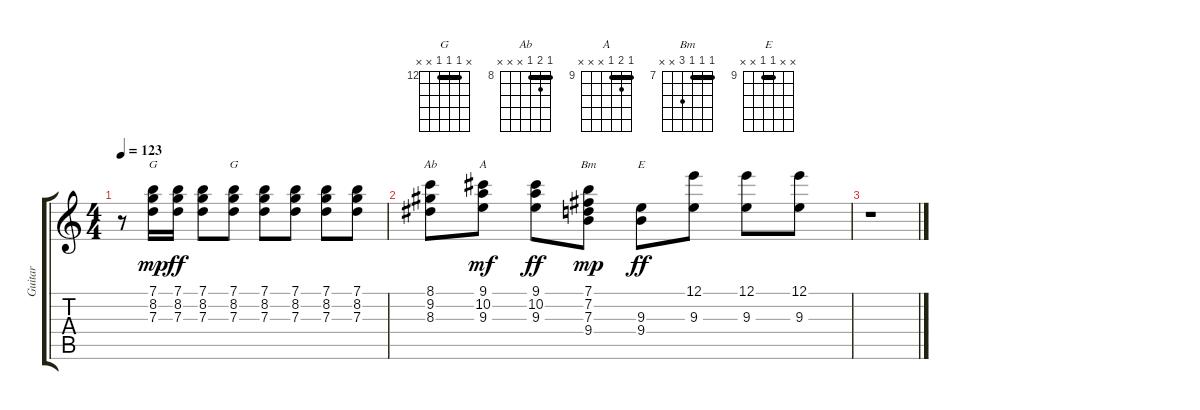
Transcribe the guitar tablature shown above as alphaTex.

\track ("Guitar" "Guitar") {instrument electricguitarclean}
\staff {score tabs}
\tuning (E4 B3 G3 D3 A2 E2) {hide}
\chord ("G" 10 x 12 12 x x) {firstfret 10}
\chord ("G" x 12 12 12 x x) {firstfret 12 barre 12}
\chord ("Ab" 8 9 8 x x x) {firstfret 8 barre 8}
\chord ("A" 9 10 9 x x x) {firstfret 9 barre 9}
\chord ("Bm" 7 7 7 9 x x) {firstfret 7 barre 7}
\chord ("E" x x 9 9 x x) {firstfret 9 barre 9}
\ts (4 4)
\tempo 123
\clef g2
\ks c
r.8{dy mp} (7.1 8.2 7.3).16{ch "G"} (7.1 8.2 7.3).16{dy ff} (7.1 8.2 7.3).8 (7.1 8.2 7.3).8{ch "G"} (7.1 8.2 7.3).8 (7.1 8.2 7.3).8 (7.1 8.2 7.3).8 (7.1 8.2 7.3).8 |
(8.1 9.2 8.3).8{ch "Ab"} (9.1 10.2 9.3).8{ch "A" dy mf} (9.1 10.2 9.3).8{dy ff} (7.1 7.2 7.3 9.4).8{ch "Bm" dy mp} (9.3 9.4).8{ch "E" dy ff} (12.1 9.3).8 (12.1 9.3).8 (12.1 9.3).8 |
r.1
